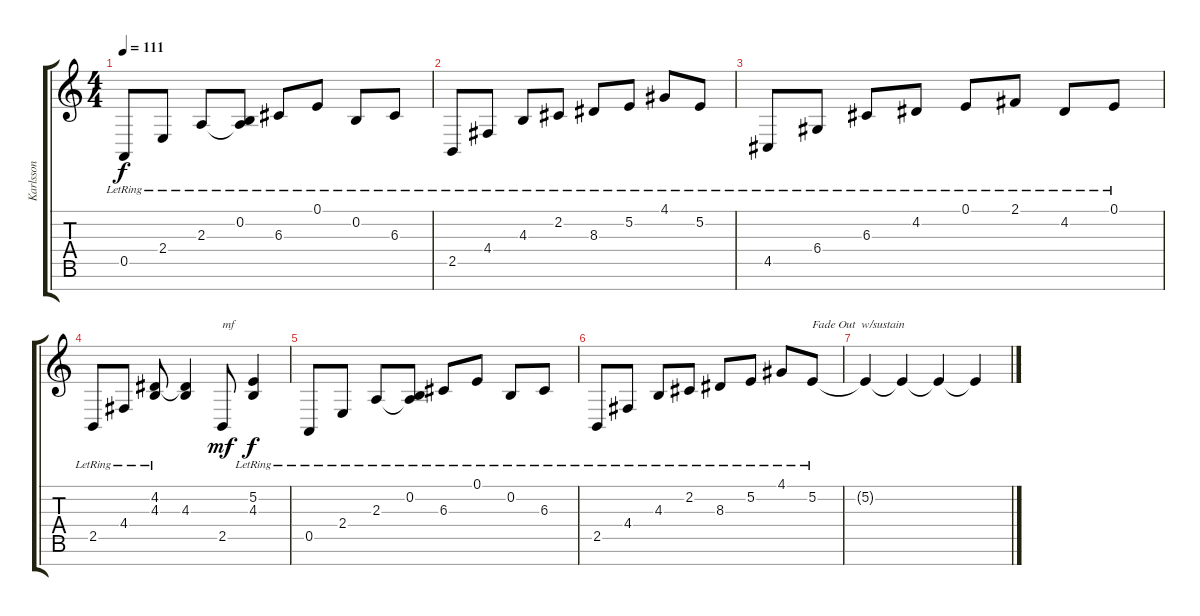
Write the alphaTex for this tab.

\track ("Karlsson " "Karlsson ") {instrument acousticgrandpiano}
\staff {score tabs}
\tuning (E4 B3 G3 D3 A2 E2 B1) {hide}
\ts (4 4)
\tempo 111
\clef g2
\ks c
0.5{lr}.8{dy f} 2.4{lr}.8 2.3{lr}.8 (0.2{lr} 2.3{t}).8 6.3{lr}.8 0.1{lr}.8 0.2{lr}.8 6.3{lr}.8 |
2.5{lr}.8 4.4{lr}.8 4.3{lr}.8 2.2{lr}.8 8.3{lr}.8 5.2{lr}.8 4.1{lr}.8 5.2{lr}.8 |
4.5{lr}.8 6.4{lr}.8 6.3{lr}.8 4.2{lr}.8 0.1{lr}.8 2.1{lr}.8 4.2{lr}.8 0.1{lr}.8 |
2.5{lr}.8 4.4{lr}.8 (4.2 4.3{lr}).8 (4.2{t} 4.3).4 2.5.8{txt "mf" dy mf} (5.2{lr} 4.3{lr}).4{dy f} |
0.5{lr}.8 2.4{lr}.8 2.3{lr}.8 (0.2{lr} 2.3{t}).8 6.3{lr}.8 0.1{lr}.8 0.2{lr}.8 6.3{lr}.8 |
2.5{lr}.8 4.4{lr}.8 4.3{lr}.8 2.2{lr}.8 8.3{lr}.8 5.2{lr}.8 4.1{lr}.8 5.2{lr}.8{txt "Fade Out  w/sustain" volume 5} |
5.2{t}.4 5.2{t}.4 5.2{t}.4 5.2{t}.4
